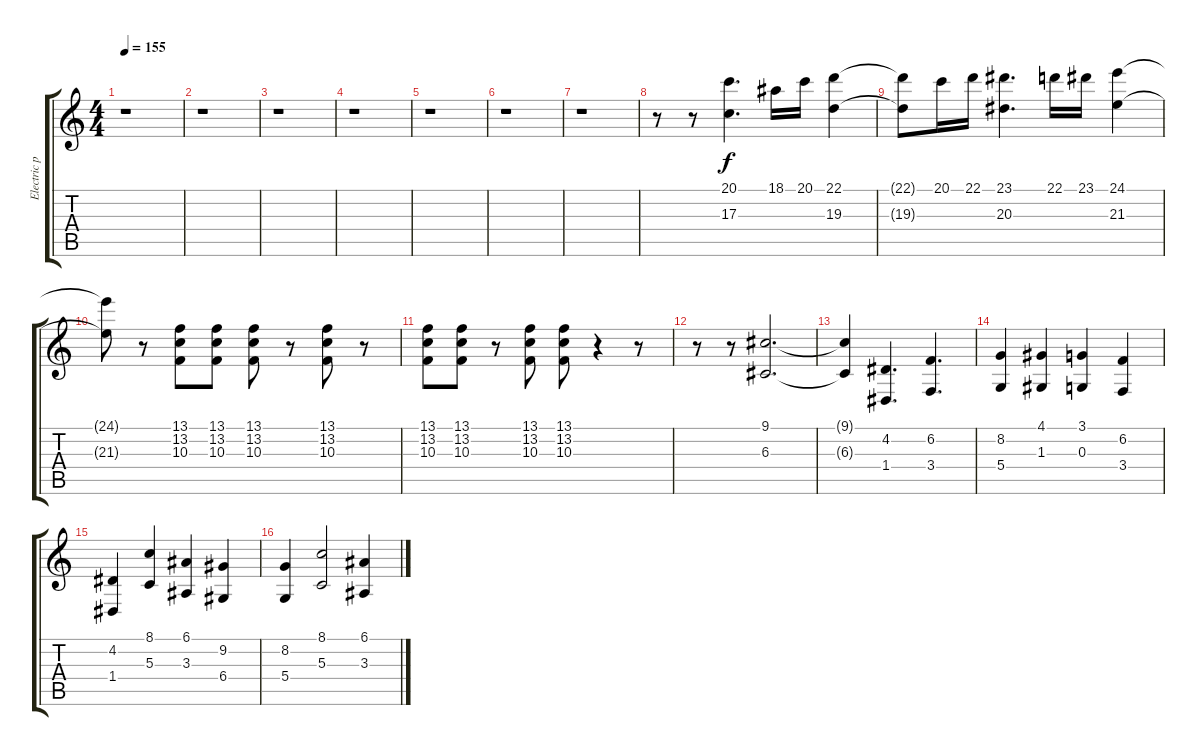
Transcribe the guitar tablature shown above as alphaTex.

\track ("Electric piano 2" "Electric p") {instrument rockorgan}
\staff {score tabs}
\tuning (E4 B3 G3 D3 A2 E2) {hide}
\ts (4 4)
\tempo 155
\clef g2
\ks c
r.1{dy f} |
r.1 |
r.1 |
r.1 |
r.1 |
r.1 |
r.1 |
r.8 r.8 (20.1 17.3).4{d} 18.1.16 20.1.16 (22.1 19.3).4 |
(22.1{t} 19.3{t}).8 20.1.16 22.1.16 (23.1 20.3).4{d} 22.1.16 23.1.16 (24.1 21.3).4 |
(24.1{t} 21.3{t}).8 r.8 (13.1 13.2 10.3).8 (13.1 13.2 10.3).8 (13.1 13.2 10.3).8 r.8 (13.1 13.2 10.3).8 r.8 |
(13.1 13.2 10.3).8 (13.1 13.2 10.3).8 r.8 (13.1 13.2 10.3).8 (13.1 13.2 10.3).8 r.4 r.8 |
r.8 r.8 (9.1 6.3).2{d} |
(9.1{t} 6.3{t}).4 (4.2 1.4).4{d} (6.2 3.4).4{d} |
(8.2 5.4).4 (4.1 1.3).4 (3.1 0.3).4 (6.2 3.4).4 |
(4.2 1.4).4 (8.1 5.3).4 (6.1 3.3).4 (9.2 6.4).4 |
(8.2 5.4).4 (8.1 5.3).2 (6.1 3.3).4
